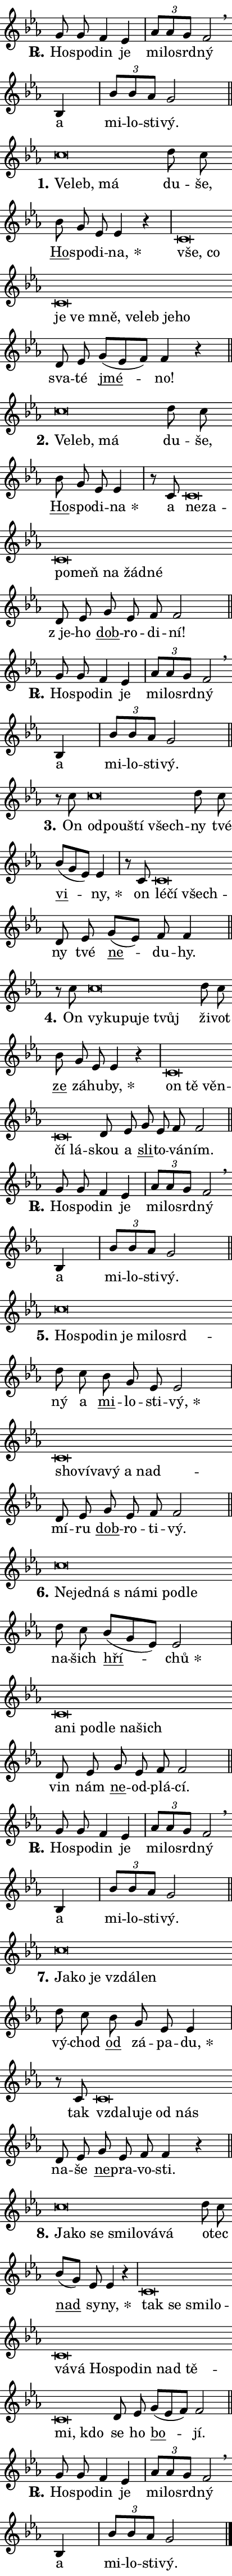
\version "2.22.1"
\header { tagline = "" }
\paper {
  indent = 0\cm
  top-margin = 0\cm
  right-margin = 0\cm
  bottom-margin = 0\cm
  left-margin = 0\cm
  paper-width = 7\cm
  page-breaking = #ly:one-page-breaking
  system-system-spacing.basic-distance = #11
  score-system-spacing.basic-distance = #11
  ragged-last = ##f
}


%% Author: Thomas Morley
%% https://lists.gnu.org/archive/html/lilypond-user/2020-05/msg00002.html
#(define (line-position grob)
"Returns position of @var[grob} in current system:
   @code{'start}, if at first time-step
   @code{'end}, if at last time-step
   @code{'middle} otherwise
"
  (let* ((col (ly:item-get-column grob))
         (ln (ly:grob-object col 'left-neighbor))
         (rn (ly:grob-object col 'right-neighbor))
         (col-to-check-left (if (ly:grob? ln) ln col))
         (col-to-check-right (if (ly:grob? rn) rn col))
         (break-dir-left
           (and
             (ly:grob-property col-to-check-left 'non-musical #f)
             (ly:item-break-dir col-to-check-left)))
         (break-dir-right
           (and
             (ly:grob-property col-to-check-right 'non-musical #f)
             (ly:item-break-dir col-to-check-right))))
        (cond ((eqv? 1 break-dir-left) 'start)
              ((eqv? -1 break-dir-right) 'end)
              (else 'middle))))

#(define (tranparent-at-line-position vctor)
  (lambda (grob)
  "Relying on @code{line-position} select the relevant enry from @var{vctor}.
Used to determine transparency,"
    (case (line-position grob)
      ((end) (not (vector-ref vctor 0)))
      ((middle) (not (vector-ref vctor 1)))
      ((start) (not (vector-ref vctor 2))))))

noteHeadBreakVisibility =
#(define-music-function (break-visibility)(vector?)
"Makes @code{NoteHead}s transparent relying on @var{break-visibility}"
#{
  \override NoteHead.transparent =
    #(tranparent-at-line-position break-visibility)
#})

#(define delete-ledgers-for-transparent-note-heads
  (lambda (grob)
    "Reads whether a @code{NoteHead} is transparent.
If so this @code{NoteHead} is removed from @code{'note-heads} from
@var{grob}, which is supposed to be @code{LedgerLineSpanner}.
As a result ledgers are not printed for this @code{NoteHead}"
    (let* ((nhds-array (ly:grob-object grob 'note-heads))
           (nhds-list
             (if (ly:grob-array? nhds-array)
                 (ly:grob-array->list nhds-array)
                 '()))
           ;; Relies on the transparent-property being done before
           ;; Staff.LedgerLineSpanner.after-line-breaking is executed.
           ;; This is fragile ...
           (to-keep
             (remove
               (lambda (nhd)
                 (ly:grob-property nhd 'transparent #f))
               nhds-list)))
      ;; TODO find a better method to iterate over grob-arrays, similiar
      ;; to filter/remove etc for lists
      ;; For now rebuilt from scratch
      (set! (ly:grob-object grob 'note-heads)  '())
      (for-each
        (lambda (nhd)
          (ly:pointer-group-interface::add-grob grob 'note-heads nhd))
        to-keep))))

hideNotes = {
  \noteHeadBreakVisibility #begin-of-line-visible
}
unHideNotes = {
  \noteHeadBreakVisibility #all-visible
}

% work-around for resetting accidentals
% https://lilypond.org/doc/v2.23/Documentation/notation/displaying-rhythms#unmetered-music
cadenzaMeasure = {
  \cadenzaOff
  \partial 1024 s1024
  \cadenzaOn
}

#(define-markup-command (accent layout props text) (markup?)
  "Underline accented syllable"
  (interpret-markup layout props
    #{\markup \override #'(offset . 4.3) \underline { #text }#}))

responsum = \markup \concat {
  "R" \hspace #-1.05 \path #0.1 #'((moveto 0 0.07) (lineto 0.9 0.8)) \hspace #0.05 "."
}

\layout {
    \context {
        \Staff
        \remove "Time_signature_engraver"
        \override LedgerLineSpanner.after-line-breaking = #delete-ledgers-for-transparent-note-heads
    }
    \context {
        \Voice {
            \override NoteHead.output-attributes = #'((class . "notehead"))
            \override Hairpin.height = #0.55
        }
    }
    \context {
        \Lyrics {
            \override StanzaNumber.output-attributes = #'((class . "stanzanumber"))
            \override LyricSpace.minimum-distance = #0.9
            \override LyricText.font-name = #"TeX Gyre Schola"
            \override LyricText.font-size = 1
            \override StanzaNumber.font-name = #"TeX Gyre Schola Bold"
            \override StanzaNumber.font-size = 1
        }
    }
}

% magnetic-lyrics.ily
%
%   written by
%     Jean Abou Samra <jean@abou-samra.fr>
%     Werner Lemberg <wl@gnu.org>
%
%   adapted by
%     Jiri Hon <jiri.hon@gmail.com>
%
% Version 2022-Apr-15

% https://www.mail-archive.com/lilypond-user@gnu.org/msg149350.html

#(define (Left_hyphen_pointer_engraver context)
   "Collect syllable-hyphen-syllable occurrences in lyrics and store
them in properties.  This engraver only looks to the left.  For
example, if the lyrics input is @code{foo -- bar}, it does the
following.

@itemize @bullet
@item
Set the @code{text} property of the @code{LyricHyphen} grob between
@q{foo} and @q{bar} to @code{foo}.

@item
Set the @code{left-hyphen} property of the @code{LyricText} grob with
text @q{foo} to the @code{LyricHyphen} grob between @q{foo} and
@q{bar}.
@end itemize

Use this auxiliary engraver in combination with the
@code{lyric-@/text::@/apply-@/magnetic-@/offset!} hook."
   (let ((hyphen #f)
         (text #f))
     (make-engraver
      (acknowledgers
       ((lyric-syllable-interface engraver grob source-engraver)
        (set! text grob)))
      (end-acknowledgers
       ((lyric-hyphen-interface engraver grob source-engraver)
        ;(when (not (grob::has-interface grob 'lyric-space-interface))
          (set! hyphen grob)));)
      ((stop-translation-timestep engraver)
       (when (and text hyphen)
         (ly:grob-set-object! text 'left-hyphen hyphen))
       (set! text #f)
       (set! hyphen #f)))))

#(define (lyric-text::apply-magnetic-offset! grob)
   "If the space between two syllables is less than the value in
property @code{LyricText@/.details@/.squash-threshold}, move the right
syllable to the left so that it gets concatenated with the left
syllable.

Use this function as a hook for
@code{LyricText@/.after-@/line-@/breaking} if the
@code{Left_@/hyphen_@/pointer_@/engraver} is active."
   (let ((hyphen (ly:grob-object grob 'left-hyphen #f)))
     (when hyphen
       (let ((left-text (ly:spanner-bound hyphen LEFT)))
         (when (grob::has-interface left-text 'lyric-syllable-interface)
           (let* ((common (ly:grob-common-refpoint grob left-text X))
                  (this-x-ext (ly:grob-extent grob common X))
                  (left-x-ext
                   (begin
                     ;; Trigger magnetism for left-text.
                     (ly:grob-property left-text 'after-line-breaking)
                     (ly:grob-extent left-text common X)))
                  ;; `delta` is the gap width between two syllables.
                  (delta (- (interval-start this-x-ext)
                            (interval-end left-x-ext)))
                  (details (ly:grob-property grob 'details))
                  (threshold (assoc-get 'squash-threshold details 0.2)))
             (when (< delta threshold)
               (let* (;; We have to manipulate the input text so that
                      ;; ligatures crossing syllable boundaries are not
                      ;; disabled.  For languages based on the Latin
                      ;; script this is essentially a beautification.
                      ;; However, for non-Western scripts it can be a
                      ;; necessity.
                      (lt (ly:grob-property left-text 'text))
                      (rt (ly:grob-property grob 'text))
                      (is-space (grob::has-interface hyphen 'lyric-space-interface))
                      (space (if is-space " " ""))
                      (space-markup (grob-interpret-markup grob " "))
                      (space-size (interval-length (ly:stencil-extent space-markup X)))
                      (extra-delta (if is-space space-size 0))
                      ;; Append new syllable.
                      (ltrt-space (if (and (string? lt) (string? rt))
                                (string-append lt space rt)
                                (make-concat-markup (list lt space rt))))
                      ;; Right-align `ltrt` to the right side.
                      (ltrt-space-markup (grob-interpret-markup
                               grob
                               (make-translate-markup
                                (cons (interval-length this-x-ext) 0)
                                (make-right-align-markup ltrt-space)))))
                 (begin
                   ;; Don't print `left-text`.
                   (ly:grob-set-property! left-text 'stencil #f)
                   ;; Set text and stencil (which holds all collected
                   ;; syllables so far) and shift it to the left.
                   (ly:grob-set-property! grob 'text ltrt-space)
                   (ly:grob-set-property! grob 'stencil ltrt-space-markup)
                   (ly:grob-translate-axis! grob (- (- delta extra-delta)) X))))))))))


#(define (lyric-hyphen::displace-bounds-first grob)
   ;; Make very sure this callback isn't triggered too early.
   (let ((left (ly:spanner-bound grob LEFT))
         (right (ly:spanner-bound grob RIGHT)))
     (ly:grob-property left 'after-line-breaking)
     (ly:grob-property right 'after-line-breaking)
     (ly:lyric-hyphen::print grob)))

squashThreshold = #0.4

\layout {
  \context {
    \Lyrics
    \consists #Left_hyphen_pointer_engraver
    \override LyricText.after-line-breaking =
      #lyric-text::apply-magnetic-offset!
    \override LyricHyphen.stencil = #lyric-hyphen::displace-bounds-first
    \override LyricText.details.squash-threshold = \squashThreshold
    \override LyricHyphen.minimum-distance = 0
    \override LyricHyphen.minimum-length = \squashThreshold
  }
}

squash = \override LyricText.details.squash-threshold = 9999
unSquash = \override LyricText.details.squash-threshold = \squashThreshold

left = \override LyricText.self-alignment-X = #LEFT
unLeft = \revert LyricText.self-alignment-X

starOffset = #(lambda (grob) 
                (let ((x_offset (ly:self-alignment-interface::aligned-on-x-parent grob)))
                  (if (= x_offset 0) 0 (+ x_offset 1.2))))

star = #(define-music-function (syllable)(string?)
"Append star separator at the end of a syllable"
#{
  \once \override LyricText.X-offset = #starOffset
  \lyricmode { \markup {
    #syllable
    \override #'((font-name . "TeX Gyre Schola Bold")) \hspace #0.2 \lower #0.65 \larger "*"
  } }
#})

starAccent = #(define-music-function (syllable)(string?)
"Append star separator at the end of a syllable and make accent"
#{
  \once \override LyricText.X-offset = #starOffset
  \lyricmode { \markup {
    \accent #syllable
    \override #'((font-name . "TeX Gyre Schola Bold")) \hspace #0.2 \lower #0.65 \larger "*"
  } }
#})

breath = #(define-music-function (syllable)(string?)
"Append breathing indicator at the end of a syllable"
#{
  \lyricmode { \markup { #syllable "+" } }
#})

optionalBreath = #(define-music-function (syllable)(string?)
"Append optional breathing indicator at the end of a syllable"
#{
  \lyricmode { \markup { #syllable "(+)" } }
#})


\score {
    <<
        \new Voice = "melody" { \cadenzaOn \key es \major \relative { g'8 g f4 es \cadenzaMeasure \bar "|" \tuplet 3/2 { as8[ as g] } f2 \breathe \bar "" bes,4 \cadenzaMeasure \bar "|" \tuplet 3/2 { bes'8[ bes as] } g2 \cadenzaMeasure \bar "||" \break }
\relative { c''\breve*1/16 \hideNotes \breve*1/16 \breve*1/16 \bar "" \unHideNotes d8 c \bar "" bes g es es4 r \cadenzaMeasure \bar "|" c\breve*1/16 \hideNotes \breve*1/16 \bar "" \breve*1/16 \bar "" \breve*1/16 \bar "" \breve*1/16 \bar "" \breve*1/16 \bar "" \breve*1/16 \bar "" \breve*1/16 \breve*1/16 \bar "" \unHideNotes d8 es \bar "" g[( es f)] f4 r \cadenzaMeasure \bar "||" \break }
\relative { c''\breve*1/16 \hideNotes \breve*1/16 \breve*1/16 \bar "" \unHideNotes d8 c \bar "" bes g es es4 \cadenzaMeasure \bar "|" r8 c c\breve*1/16 \hideNotes \breve*1/16 \bar "" \breve*1/16 \bar "" \breve*1/16 \bar "" \breve*1/16 \bar "" \breve*1/16 \breve*1/16 \bar "" \unHideNotes d8 es \bar "" g es f f2 \cadenzaMeasure \bar "||" \break }
\relative { g'8 g f4 es \cadenzaMeasure \bar "|" \tuplet 3/2 { as8[ as g] } f2 \breathe \bar "" bes,4 \cadenzaMeasure \bar "|" \tuplet 3/2 { bes'8[ bes as] } g2 \cadenzaMeasure \bar "||" \break }
\relative { r8 c''8 c\breve*1/16 \hideNotes \breve*1/16 \bar "" \breve*1/16 \breve*1/16 \bar "" \unHideNotes d8 c \bar "" bes[( g es)] es4 \cadenzaMeasure \bar "|" r8 c c\breve*1/16 \hideNotes \breve*1/16 \breve*1/16 \bar "" \unHideNotes d8 es \bar "" g[( es)] f f4 \cadenzaMeasure \bar "||" \break }
\relative { r8 c''8 c\breve*1/16 \hideNotes \breve*1/16 \bar "" \breve*1/16 \bar "" \breve*1/16 \breve*1/16 \bar "" \unHideNotes d8 c \bar "" bes g es es4 r \cadenzaMeasure \bar "|" c\breve*1/16 \hideNotes \breve*1/16 \bar "" \breve*1/16 \bar "" \breve*1/16 \breve*1/16 \bar "" \unHideNotes d8 es \bar "" g es f f2 \cadenzaMeasure \bar "||" \break }
\relative { g'8 g f4 es \cadenzaMeasure \bar "|" \tuplet 3/2 { as8[ as g] } f2 \breathe \bar "" bes,4 \cadenzaMeasure \bar "|" \tuplet 3/2 { bes'8[ bes as] } g2 \cadenzaMeasure \bar "||" \break }
\relative { c''\breve*1/16 \hideNotes \breve*1/16 \bar "" \breve*1/16 \bar "" \breve*1/16 \bar "" \breve*1/16 \bar "" \breve*1/16 \breve*1/16 \bar "" \unHideNotes d8 c \bar "" bes g es es2 \cadenzaMeasure \bar "|" c\breve*1/16 \hideNotes \breve*1/16 \bar "" \breve*1/16 \bar "" \breve*1/16 \bar "" \breve*1/16 \breve*1/16 \bar "" \unHideNotes d8 es \bar "" g es f f2 \cadenzaMeasure \bar "||" \break }
\relative { c''\breve*1/16 \hideNotes \breve*1/16 \bar "" \breve*1/16 \bar "" \breve*1/16 \bar "" \breve*1/16 \bar "" \breve*1/16 \breve*1/16 \bar "" \unHideNotes d8 c \bar "" bes[( g es)] es2 \cadenzaMeasure \bar "|" c\breve*1/16 \hideNotes \breve*1/16 \bar "" \breve*1/16 \bar "" \breve*1/16 \bar "" \breve*1/16 \breve*1/16 \bar "" \unHideNotes d8 es \bar "" g es f f2 \cadenzaMeasure \bar "||" \break }
\relative { g'8 g f4 es \cadenzaMeasure \bar "|" \tuplet 3/2 { as8[ as g] } f2 \breathe \bar "" bes,4 \cadenzaMeasure \bar "|" \tuplet 3/2 { bes'8[ bes as] } g2 \cadenzaMeasure \bar "||" \break }
\relative { c''\breve*1/16 \hideNotes \breve*1/16 \bar "" \breve*1/16 \bar "" \breve*1/16 \breve*1/16 \bar "" \unHideNotes d8 c \bar "" bes g es es4 \cadenzaMeasure \bar "|" r8 c8 c\breve*1/16 \hideNotes \breve*1/16 \bar "" \breve*1/16 \bar "" \breve*1/16 \breve*1/16 \bar "" \unHideNotes d8 es \bar "" g es f f4 r \cadenzaMeasure \bar "||" \break }
\relative { c''\breve*1/16 \hideNotes \breve*1/16 \bar "" \breve*1/16 \bar "" \breve*1/16 \bar "" \breve*1/16 \bar "" \breve*1/16 \breve*1/16 \bar "" \unHideNotes d8 c \bar "" bes[( g)] es es4 r \cadenzaMeasure \bar "|" c\breve*1/16 \hideNotes \breve*1/16 \bar "" \breve*1/16 \bar "" \breve*1/16 \bar "" \breve*1/16 \bar "" \breve*1/16 \bar "" \breve*1/16 \bar "" \breve*1/16 \bar "" \breve*1/16 \bar "" \breve*1/16 \bar "" \breve*1/16 \bar "" \breve*1/16 \breve*1/16 \bar "" \unHideNotes d8 es \bar "" g[( es f)] f2 \cadenzaMeasure \bar "||" \break }
\relative { g'8 g f4 es \cadenzaMeasure \bar "|" \tuplet 3/2 { as8[ as g] } f2 \breathe \bar "" bes,4 \cadenzaMeasure \bar "|" \tuplet 3/2 { bes'8[ bes as] } g2 \cadenzaMeasure \bar "||" \break } \bar "|." }
        \new Lyrics \lyricsto "melody" { \lyricmode { \set stanza = \responsum
Ho -- spo -- din je mi -- lo -- srd -- ný a mi -- lo -- sti -- vý.
\set stanza = "1."
\left Ve -- \squash leb, má \unLeft \unSquash du -- še, \markup \accent Ho -- spo -- di -- \star na, \left vše, \squash co je ve mně, ve -- leb je -- ho \unLeft \unSquash sva -- té \markup \accent jmé -- no!
\set stanza = "2."
\left Ve -- \squash leb, má \unLeft \unSquash du -- še, \markup \accent Ho -- spo -- di -- \star na a \left ne -- \squash za -- po -- meň na žád -- né \unLeft \unSquash "z je" -- ho \markup \accent dob -- ro -- di -- ní!
\set stanza = \responsum
Ho -- spo -- din je mi -- lo -- srd -- ný a mi -- lo -- sti -- vý.
\set stanza = "3."
On \left od -- \squash pou -- ští všech -- \unLeft \unSquash ny tvé \markup \accent vi -- \star ny, on \left lé -- \squash čí všech -- \unLeft \unSquash ny tvé \markup \accent ne -- du -- hy.
\set stanza = "4."
On \left vy -- \squash ku -- pu -- je tvůj \unLeft \unSquash ži -- vot \markup \accent ze zá -- hu -- \star by, \left on \squash tě věn -- čí lá -- \unLeft \unSquash skou a \markup \accent sli -- to -- vá -- ním.
\set stanza = \responsum
Ho -- spo -- din je mi -- lo -- srd -- ný a mi -- lo -- sti -- vý.
\set stanza = "5."
\left Ho -- \squash spo -- din je mi -- lo -- srd -- \unLeft \unSquash ný a \markup \accent mi -- lo -- sti -- \star vý, \left sho -- \squash ví -- va -- vý a nad -- \unLeft \unSquash mí -- ru \markup \accent dob -- ro -- ti -- vý.
\set stanza = "6."
\left Ne -- \squash jed -- ná "s ná" -- mi po -- dle \unLeft \unSquash na -- šich \markup \accent hří -- \star chů \left a -- \squash ni po -- dle na -- šich \unLeft \unSquash vin nám \markup \accent ne -- od -- plá -- cí.
\set stanza = \responsum
Ho -- spo -- din je mi -- lo -- srd -- ný a mi -- lo -- sti -- vý.
\set stanza = "7."
\left Ja -- \squash ko je vzdá -- len \unLeft \unSquash vý -- chod \markup \accent od zá -- pa -- \star du, tak \left vzda -- \squash lu -- je od nás \unLeft \unSquash na -- še \markup \accent ne -- pra -- vo -- sti.
\set stanza = "8."
\left Ja -- \squash ko se smi -- lo -- vá -- vá \unLeft \unSquash o -- tec \markup \accent nad sy -- \star ny, \left tak \squash se smi -- lo -- vá -- vá Ho -- spo -- din nad tě -- mi, kdo \unLeft \unSquash se ho \markup \accent bo -- jí.
\set stanza = \responsum
Ho -- spo -- din je mi -- lo -- srd -- ný a mi -- lo -- sti -- vý. } }
    >>
    \layout {}
}
